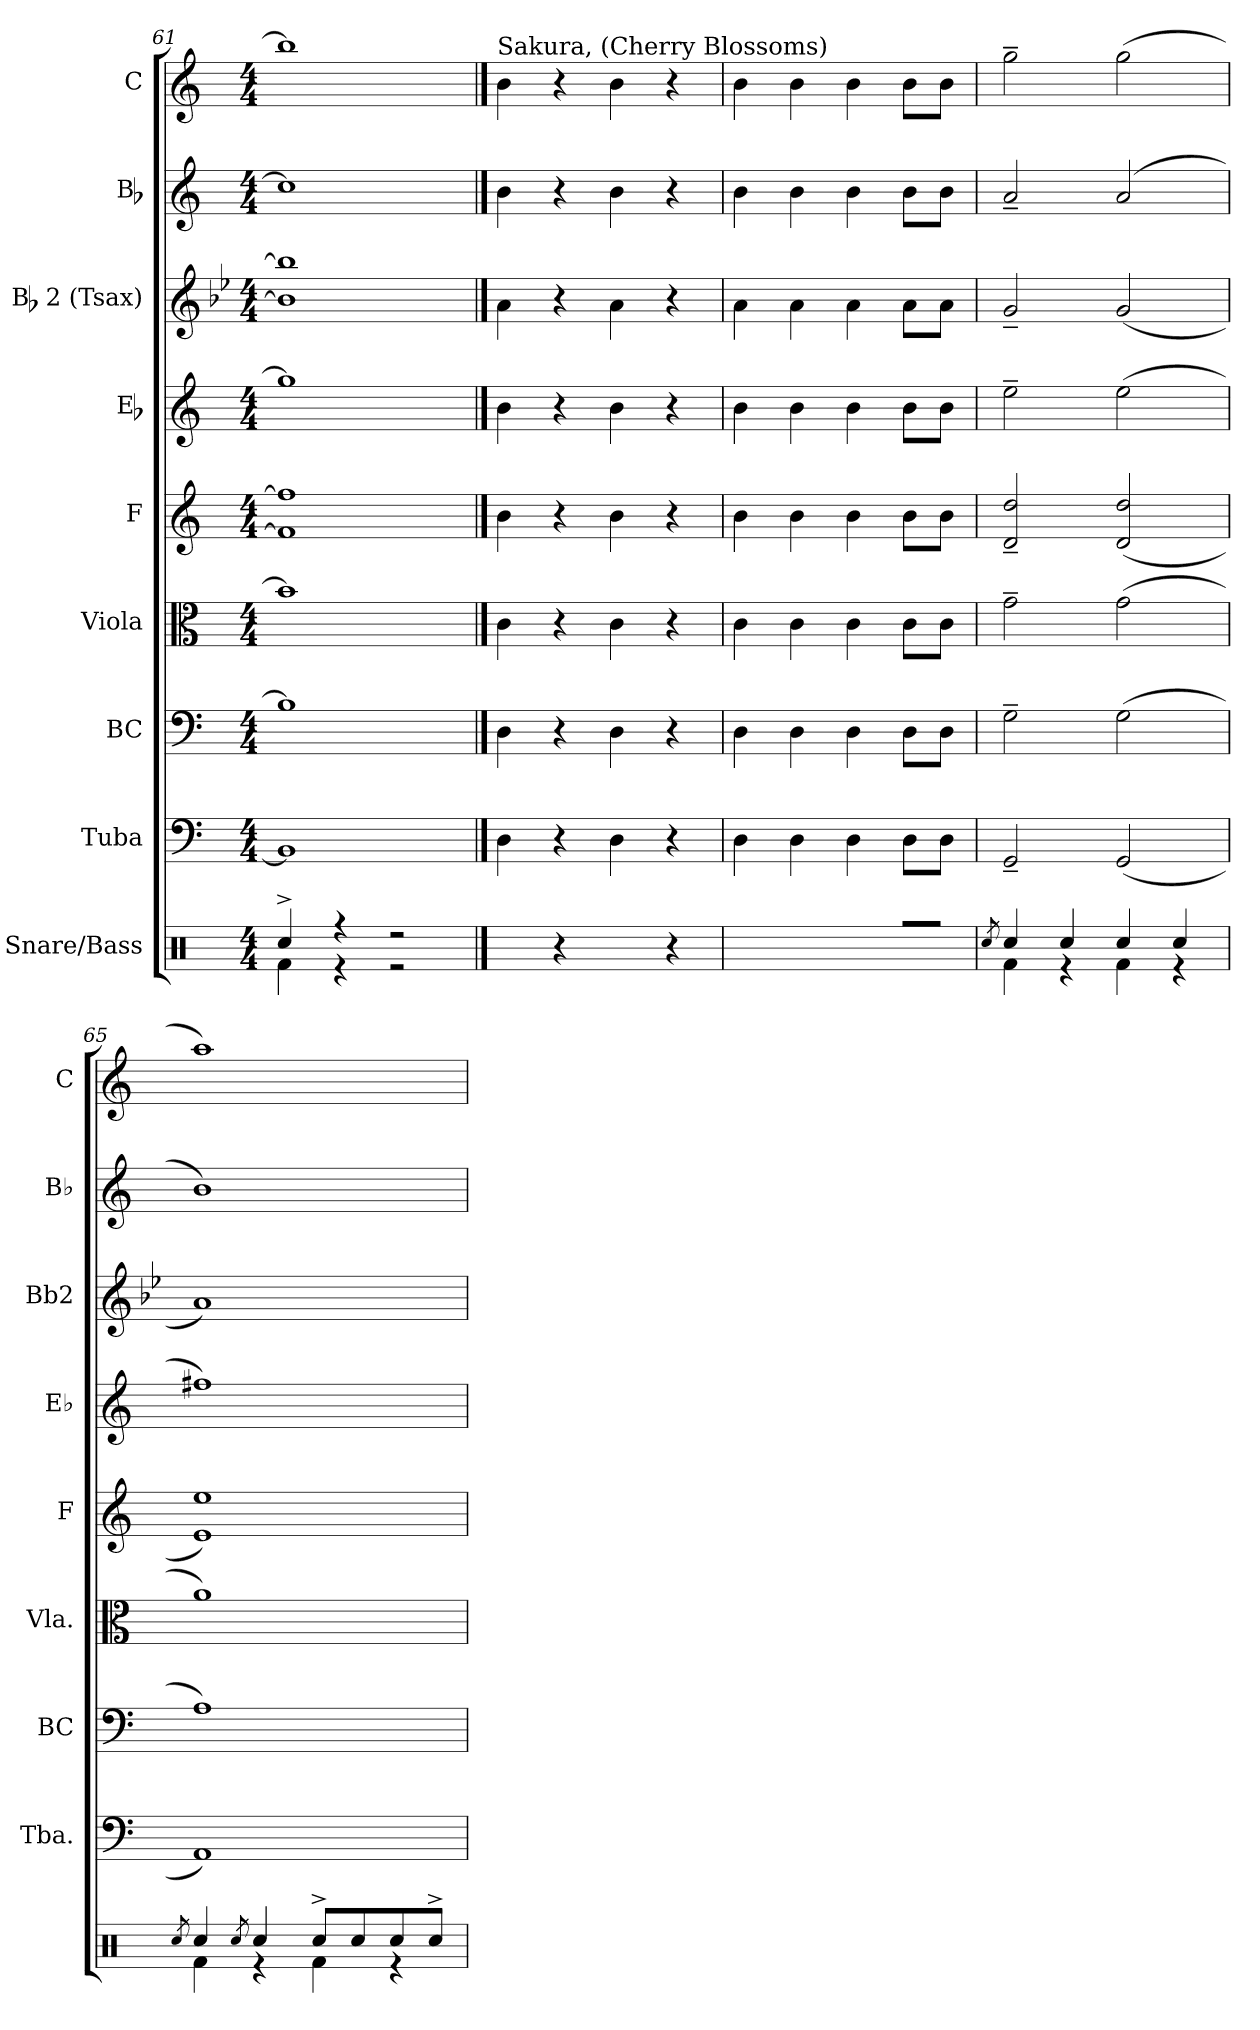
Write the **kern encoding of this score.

**kern	**kern	**kern	**kern	**kern	**kern	**kern	**kern	**kern
*part9	*part8	*part7	*part6	*part5	*part4	*part3	*part2	*part1
*staff9	*staff8	*staff7	*staff6	*staff5	*staff4	*staff3	*staff2	*staff1
*I"Snare/Bass	*I"Tuba	*I"BC	*I"Viola	*I"F	*I"Eb	*I"Bb 2 (Tsax)	*I"Bb	*I"C
*	*I'Tba.	*I'BC	*I'Vla.	*I'F	*I'Eb	*I'Bb2	*I'Bb	*I'C
*clefX	*clefF4	*clefF4	*clefC3	*clefG2	*clefG2	*clefG2	*clefG2	*clefG2
*	*	*	*	*ITrd4c7	*ITrd5c9	*ITrd8c14	*ITrd1c2	*
*k[]	*k[]	*k[]	*k[]	*k[b-]	*k[b-e-a-]	*k[b-e-]	*k[b-e-]	*k[]
*M4/4	*M4/4	*M4/4	*M4/4	*M4/4	*M4/4	*M4/4	*M4/4	*M4/4
=61	=61	=61	=61	=61	=61	=61	=61	=61
*^	*	*	*	*	*	*	*	*
4Rcc^i/	4Rfi\	1BB-i]	1B-i]	1b-i]	1B-i] 1b-i]	1b-i]	1B-i] 1b-i]	1b-i]	1bb-i]
4r	4r	.	.	.	.	.	.	.	.
2r	2r	.	.	.	.	.	.	.	.
!!LO:PB:g=z
==62	==62	==62	==62	==62	==62	==62	==62	==62	==62
!	!	!	!	!	!	!	!	!	!LO:TX:a:t=Sakura, (Cherry Blossoms)
*v	*v	*	*	*	*	*	*	*	*
4Ri\	4Di\	4Di\	4ci\	4ei\	4di\	4Ai\	4ai\	4bi\
4r	4r	4r	4r	4r	4r	4r	4r	4r
4Ri\	4Di\	4Di\	4ci\	4ei\	4di\	4Ai\	4ai\	4bi\
4r	4r	4r	4r	4r	4r	4r	4r	4r
=63	=63	=63	=63	=63	=63	=63	=63	=63
4Ri\	4Di\	4Di\	4ci\	4ei\	4di\	4Ai\	4ai\	4bi\
4Ri\	4Di\	4Di\	4ci\	4ei\	4di\	4Ai\	4ai\	4bi\
4Ri\	4Di\	4Di\	4ci\	4ei\	4di\	4Ai\	4ai\	4bi\
8Ri\L	8Di\L	8Di\L	8ci\L	8ei\L	8di\L	8Ai\L	8ai\L	8bi\L
8Ri\J	8Di\J	8Di\J	8ci\J	8ei\J	8di\J	8Ai\J	8ai\J	8bi\J
=64	=64	=64	=64	=64	=64	=64	=64	=64
8qRcci/	.	.	.	.	.	.	.	.
*^	*	*	*	*	*	*	*	*
4Rcci/	4Rfi\	2GG~i/	2G~i\	2g~i\	2Gi/~ 2gi~	2g~i\	2G~i/	2g~i/	2gg~i\
4Rcci/	4r	.	.	.	.	.	.	.	.
4Rcci/	4Rfi\	(2GGi/	(2Gi\	(2gi\	(2Gi/ 2gi	(2gi\	(2Gi/	(2gi/	(2ggi\
4Rcci/	4r	.	.	.	.	.	.	.	.
=65	=65	=65	=65	=65	=65	=65	=65	=65	=65
8qRcci/	.	.	.	.	.	.	.	.	.
4Rcci/	4Rfi\	1AAi)	1Ai)	1ai)	1Ai 1ai)	1ani)	1Ai)	1ai)	1aai)
8qRcci/	.	.	.	.	.	.	.	.	.
4Rcci/	4r	.	.	.	.	.	.	.	.
8Rcc^i/L	4Rfi\	.	.	.	.	.	.	.	.
8Rcci/	.	.	.	.	.	.	.	.	.
8Rcci/	4r	.	.	.	.	.	.	.	.
8Rcc^i/J	.	.	.	.	.	.	.	.	.
*v	*v	*	*	*	*	*	*	*	*
=	=	=	=	=	=	=	=	=
*-	*-	*-	*-	*-	*-	*-	*-	*-
